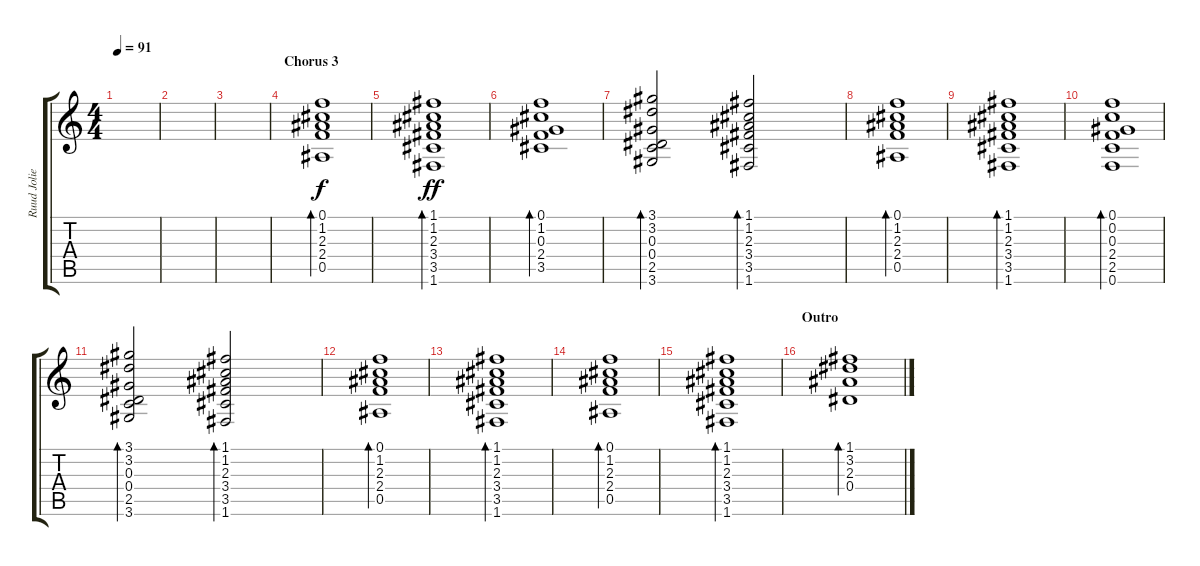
\track ("Ruud Jolie" "Ruud Jolie") {instrument distortionguitar}
\staff {score tabs}
\tuning (F4 C4 Ab3 Eb3 Bb2 F2) {hide}
\ts (4 4)
\tempo 91
\clef g2
\ks c
|
|
|
\section ("" "Chorus 3")
(0.1 1.2 2.3 2.4 0.5).1{bd 60} |
(1.1 1.2 2.3 3.4 3.5 1.6).1{bd 60 dy ff} |
(0.1 1.2 0.3 2.4 3.5).1{bd 60} |
(3.1 3.2 0.3 0.4 2.5 3.6).2{bd 60} (1.1 1.2 2.3 3.4 3.5 1.6).2{bd 60} |
(0.1 1.2 2.3 2.4 0.5).1{bd 60} |
(1.1 1.2 2.3 3.4 3.5 1.6).1{bd 60} |
(0.1 0.2 0.3 2.4 2.5 0.6).1{bd 60} |
(3.1 3.2 0.3 0.4 2.5 3.6).2{bd 60} (1.1 1.2 2.3 3.4 3.5 1.6).2{bd 60} |
(0.1 1.2 2.3 2.4 0.5).1{bd 60} |
(1.1 1.2 2.3 3.4 3.5 1.6).1{bd 60} |
(0.1 1.2 2.3 2.4 0.5).1{bd 60} |
(1.1 1.2 2.3 3.4 3.5 1.6).1{bd 60} |
\section ("" "Outro")
(1.1 3.2 2.3 0.4).1{bd 60}
